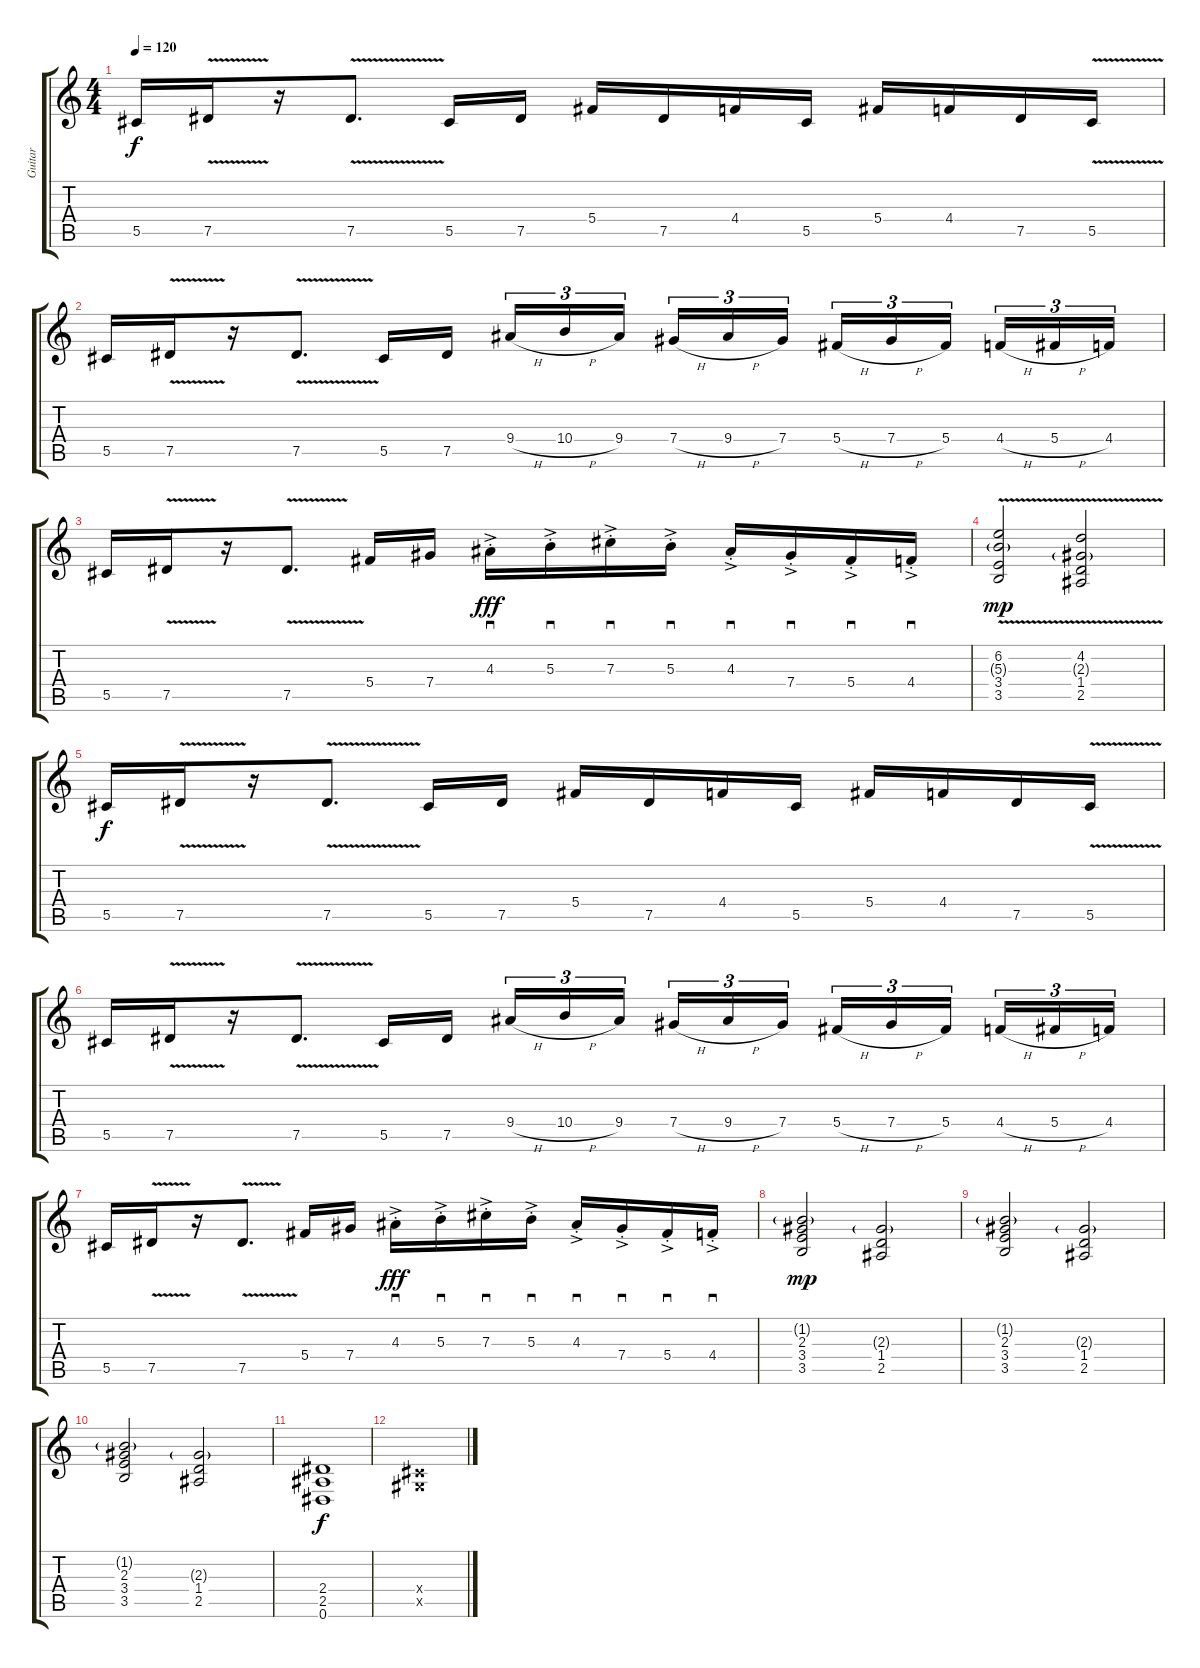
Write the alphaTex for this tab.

\track ("Guitar" "Guitar") {instrument overdrivenguitar}
\staff {score tabs}
\tuning (Eb4 Bb3 Gb3 Db3 Ab2 Eb2) {hide}
\ts (4 4)
\tempo 120
\clef g2
\ks c
5.5.16{dy f} 7.5{v}.16 r.16 7.5{v}.8{d} 5.5.16 7.5.16 5.4.16 7.5.16 4.4.16 5.5.16 5.4.16 4.4.16 7.5.16 5.5{v}.16 |
5.5.16 7.5{v}.16 r.16 7.5{v}.8{d} 5.5.16 7.5.16 9.4{h}.16{tu (3 2)} 10.4{h}.16{tu (3 2)} 9.4.16{tu (3 2) beam splitsecondary} 7.4{h}.16{tu (3 2)} 9.4{h}.16{tu (3 2)} 7.4.16{tu (3 2)} 5.4{h}.16{tu (3 2)} 7.4{h}.16{tu (3 2)} 5.4.16{tu (3 2) beam splitsecondary} 4.4{h}.16{tu (3 2)} 5.4{h}.16{tu (3 2)} 4.4.16{tu (3 2)} |
5.5.16 7.5{v}.16 r.16 7.5{v}.8{d} 5.4.16 7.4.16 4.3{ac st}.16{sd dy fff} 5.3{ac st}.16{sd} 7.3{ac st}.16{sd} 5.3{ac st}.16{sd} 4.3{ac st}.16{sd} 7.4{ac st}.16{sd} 5.4{ac st}.16{sd} 4.4{ac st}.16{sd} |
(6.2{v} 5.3{g} 3.4 3.5).2{dy mp} (4.2{v} 2.3{g} 1.4 2.5).2 |
5.5.16{dy f} 7.5{v}.16 r.16 7.5{v}.8{d} 5.5.16 7.5.16 5.4.16 7.5.16 4.4.16 5.5.16 5.4.16 4.4.16 7.5.16 5.5{v}.16 |
5.5.16 7.5{v}.16 r.16 7.5{v}.8{d} 5.5.16 7.5.16 9.4{h}.16{tu (3 2)} 10.4{h}.16{tu (3 2)} 9.4.16{tu (3 2) beam splitsecondary} 7.4{h}.16{tu (3 2)} 9.4{h}.16{tu (3 2)} 7.4.16{tu (3 2)} 5.4{h}.16{tu (3 2)} 7.4{h}.16{tu (3 2)} 5.4.16{tu (3 2) beam splitsecondary} 4.4{h}.16{tu (3 2)} 5.4{h}.16{tu (3 2)} 4.4.16{tu (3 2)} |
5.5.16 7.5{v}.16 r.16 7.5{v}.8{d} 5.4.16 7.4.16 4.3{ac st}.16{sd dy fff} 5.3{ac st}.16{sd} 7.3{ac st}.16{sd} 5.3{ac st}.16{sd} 4.3{ac st}.16{sd} 7.4{ac st}.16{sd} 5.4{ac st}.16{sd} 4.4{ac st}.16{sd} |
(1.2{g} 2.3 3.4 3.5).2{dy mp} (2.3{g} 1.4 2.5).2 |
(1.2{g} 2.3 3.4 3.5).2 (2.3{g} 1.4 2.5).2 |
(1.2{g} 2.3 3.4 3.5).2 (2.3{g} 1.4 2.5).2 |
(2.4 2.5 0.6).1{dy f} |
(0.4{x} 0.5{x}).1
